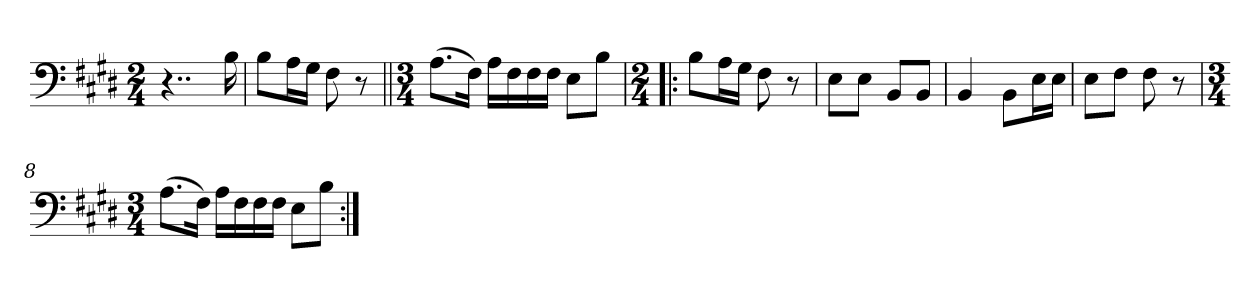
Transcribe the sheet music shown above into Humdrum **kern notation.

**kern
*part1
*staff1
*clefF4
*k[f#c#g#d#]
*M2/4
=1
4..r
16B\
=2
8B\L
16A\L
16G#\JJ
8F#\
8r
=3||
*M3/4
(8.A\L
16F#\Jk)
16A\LL
16F#\
16F#\
16F#\JJ
8E\L
8B\J
=4!|:
*M2/4
8B\L
16A\L
16G#\JJ
8F#\
8r
=5
8E\L
8E\J
8BB/L
8BB/J
=6
4BB/
8BB\L
16E\L
16E\JJ
=7
8E\L
8F#\J
8F#\
8r
=8
*M3/4
(8.A\L
16F#\Jk)
16A\LL
16F#\
16F#\
16F#\JJ
8E\L
8B\J
=:|!
*-
